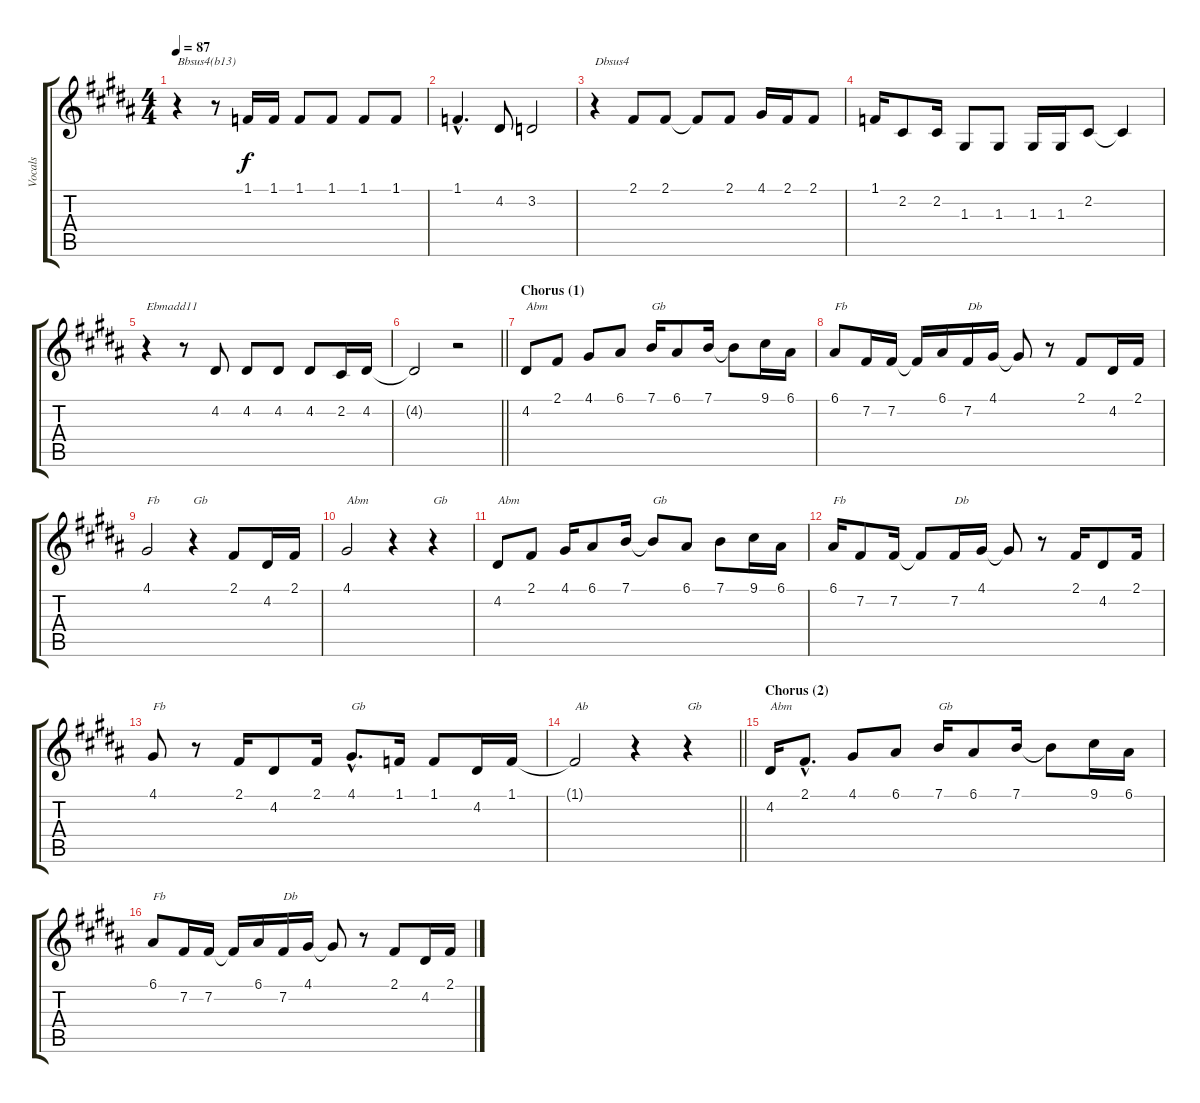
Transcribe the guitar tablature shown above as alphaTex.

\track ("Vocals" "Vocals") {instrument sopranosax}
\staff {score tabs}
\tuning (E4 B3 G3 D3 A2 E2) {hide}
\ts (4 4)
\tempo 87
\clef g2
\ks b
r.4{txt "Bbsus4(b13)" dy f} r.8 1.1.16 1.1.16 1.1.8 1.1.8 1.1.8 1.1.8 |
1.1{hac}.4{d} 4.2.8 3.2.2 |
r.4{txt "Dbsus4"} 2.1.8 2.1.8 2.1{t}.8 2.1.8 4.1.16 2.1.16 2.1.8 |
1.1.16 2.2.8 2.2.16 1.3.8 1.3.8 1.3.16 1.3.16 2.2.8 2.2{t}.4 |
r.4{txt "Ebmadd11"} r.8 4.2.8 4.2.8 4.2.8 4.2.8 2.2.16 4.2.16 |
\barLineRight lightlight
4.2{t}.2 r.2 |
\section ("" "Chorus (1)")
4.2.8{txt "Abm"} 2.1.8 4.1.8 6.1.8 7.1.16{txt "Gb"} 6.1.8 7.1.16 7.1{t}.8 9.1.16 6.1.16 |
6.1.8{txt "Fb"} 7.2.16 7.2.16 7.2{t}.16 6.1.16 7.2.16{txt "Db"} 4.1.16 4.1{t}.8 r.8 2.1.8 4.2.16 2.1.16 |
4.1.2{txt "Fb"} r.4{txt "Gb"} 2.1.8 4.2.16 2.1.16 |
4.1.2{txt "Abm"} r.4 r.4{txt "Gb"} |
4.2.8{txt "Abm"} 2.1.8 4.1.16 6.1.8 7.1.16 7.1{t}.8{txt "Gb"} 6.1.8 7.1.8 9.1.16 6.1.16 |
6.1.16{txt "Fb"} 7.2.8 7.2.16 7.2{t}.8 7.2.16{txt "Db"} 4.1.16 4.1{t}.8 r.8 2.1.16 4.2.8 2.1.16 |
4.1.8{txt "Fb"} r.8 2.1.16 4.2.8 2.1.16 4.1{hac}.8{d txt "Gb"} 1.1.16 1.1.8 4.2.16 1.1.16 |
\barLineRight lightlight
1.1{t}.2{txt "Ab"} r.4 r.4{txt "Gb"} |
\section ("" "Chorus (2)")
4.2.16{txt "Abm"} 2.1{hac}.8{d} 4.1.8 6.1.8 7.1.16{txt "Gb"} 6.1.8 7.1.16 7.1{t}.8 9.1.16 6.1.16 |
6.1.8{txt "Fb"} 7.2.16 7.2.16 7.2{t}.16 6.1.16 7.2.16{txt "Db"} 4.1.16 4.1{t}.8 r.8 2.1.8 4.2.16 2.1.16
